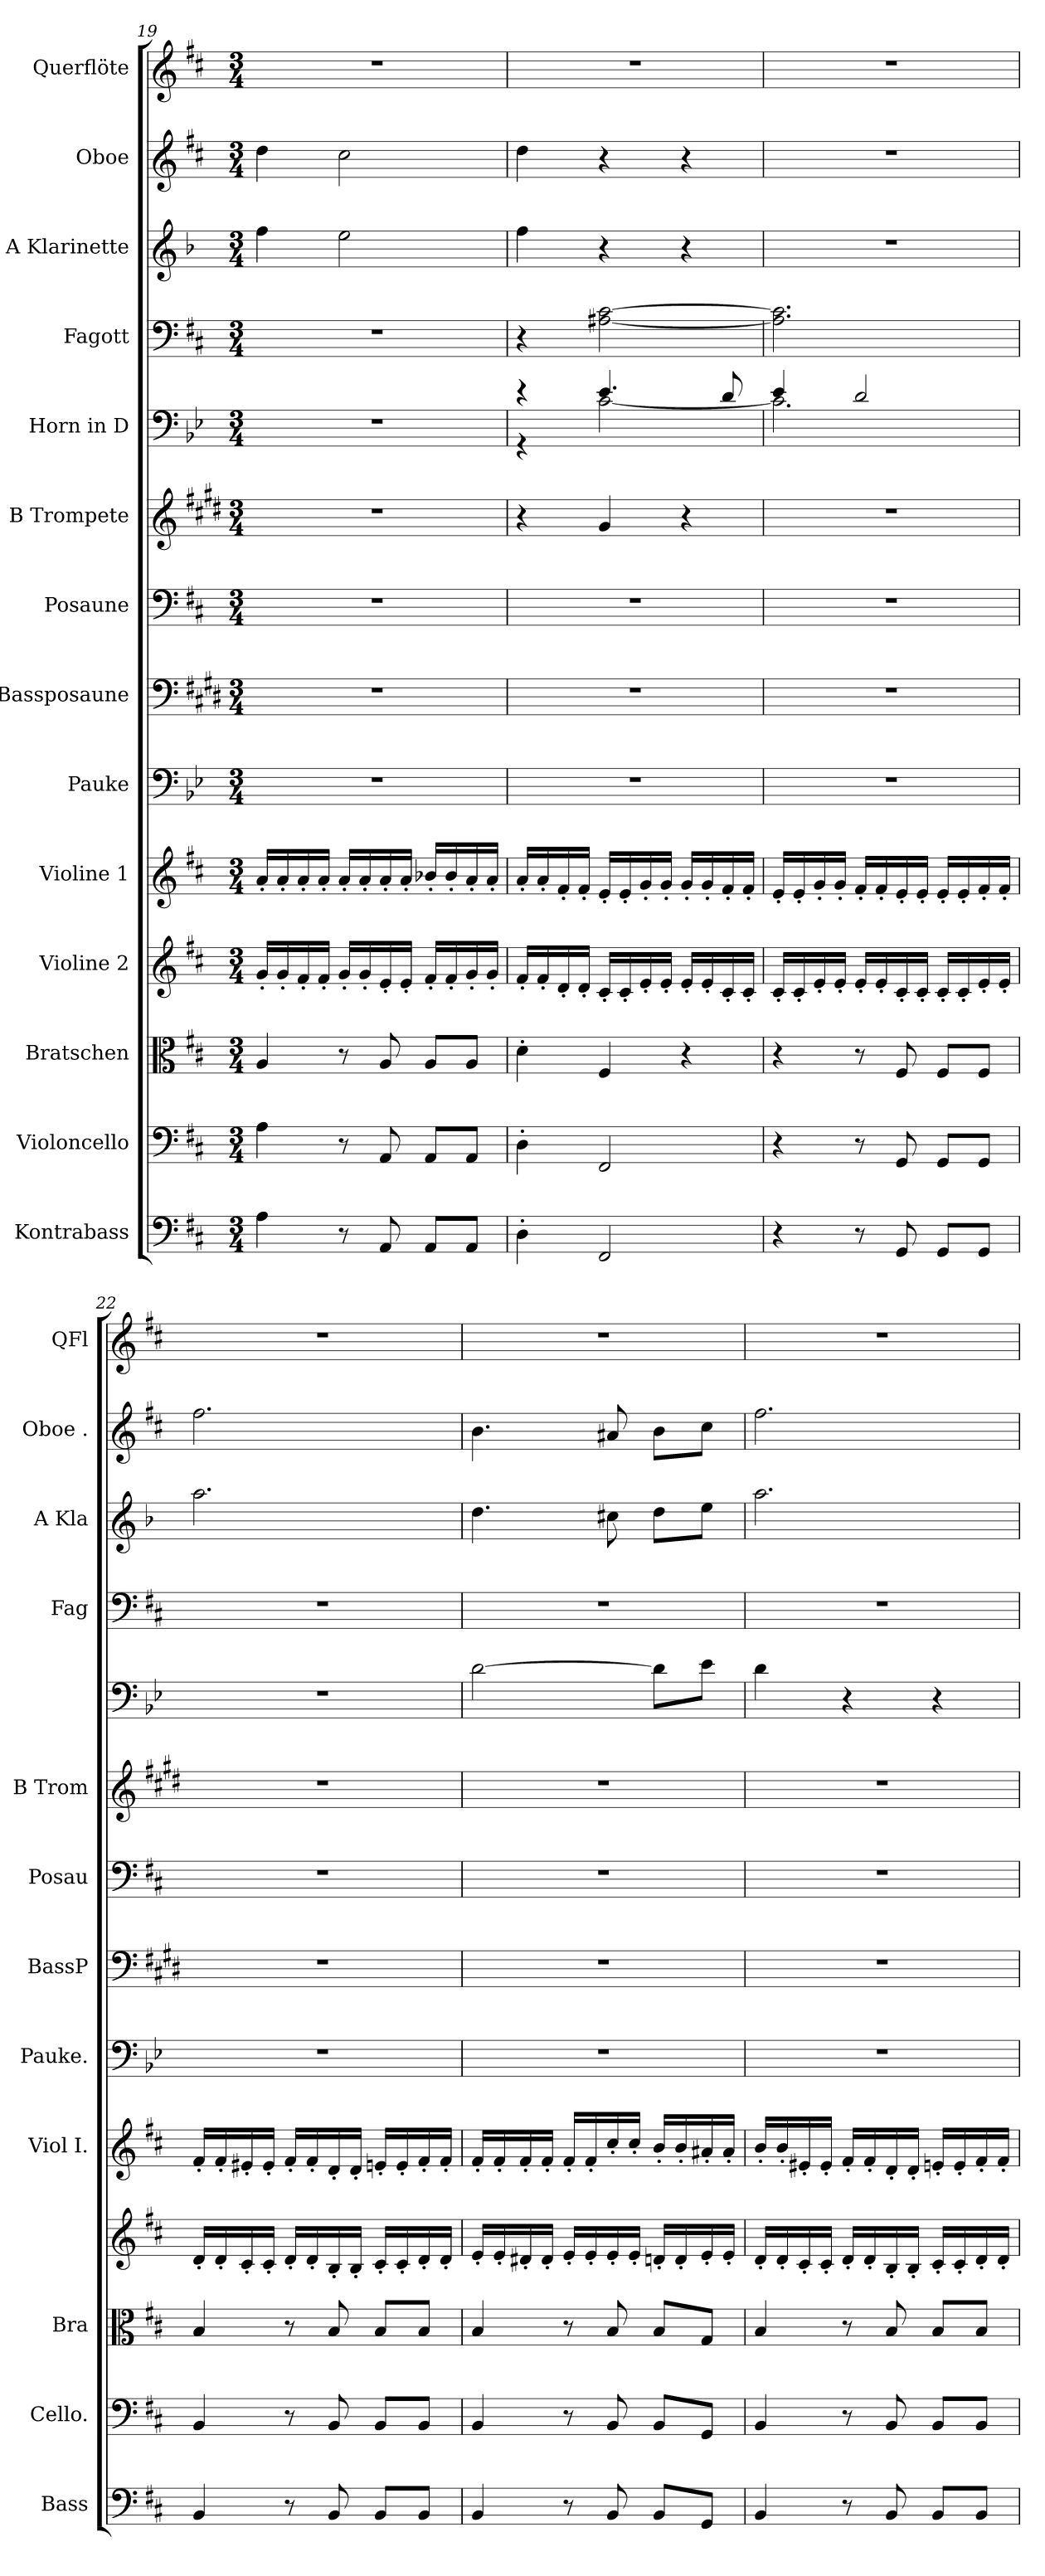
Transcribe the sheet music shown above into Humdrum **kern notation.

**kern	**kern	**kern	**kern	**kern	**kern	**kern	**kern	**kern	**kern	**kern	**kern	**kern	**kern
*part14	*part13	*part12	*part11	*part10	*part9	*part8	*part7	*part6	*part5	*part4	*part3	*part2	*part1
*staff14	*staff13	*staff12	*staff11	*staff10	*staff9	*staff8	*staff7	*staff6	*staff5	*staff4	*staff3	*staff2	*staff1
*I"Kontrabass	*I"Violoncello	*I"Bratschen	*I"Violine 2	*I"Violine 1	*I"Pauke	*I"Bassposaune	*I"Posaune	*I"B Trompete	*I"Horn in D	*I"Fagott	*I"A Klarinette	*I"Oboe	*I"Querflöte
*I'Bass	*I'Cello.	*I'Bra	*	*I'Viol I.	*I'Pauke.	*I'BassP	*I'Posau	*I'B Trom	*	*I'Fag	*I'A Kla	*I'Oboe .	*I'QFl
!!LO:PB:g=z
*clefF4	*clefF4	*clefC3	*clefG2	*clefG2	*clefF4	*clefF4	*clefF4	*clefG2	*clefF4	*clefF4	*clefG2	*clefG2	*clefG2
*ITrd7c12	*	*	*	*	*ITrd-2c-4	*ITrd1c2	*	*ITrd1c2	*ITrd-2c-4	*	*ITrd2c3	*	*
*k[f#c#]	*k[f#c#]	*k[f#c#]	*k[f#c#]	*k[f#c#]	*k[f#c#]	*k[f#c#]	*k[f#c#]	*k[f#c#]	*k[f#c#]	*k[f#c#]	*k[f#c#]	*k[f#c#]	*k[f#c#]
*M3/4	*M3/4	*M3/4	*M3/4	*M3/4	*M3/4	*M3/4	*M3/4	*M3/4	*M3/4	*M3/4	*M3/4	*M3/4	*M3/4
=19	=19	=19	=19	=19	=19	=19	=19	=19	=19	=19	=19	=19	=19
4AA\	4A\	4A/	16g'/LL	16a'/LL	2.r	2.r	2.r	2.r	2.r	2.r	4dd\	4dd\	2.r
.	.	.	16g'/	16a'/	.	.	.	.	.	.	.	.	.
.	.	.	16f#'/	16a'/	.	.	.	.	.	.	.	.	.
.	.	.	16f#'/JJ	16a'/JJ	.	.	.	.	.	.	.	.	.
8r	8r	8r	16g'/LL	16a'/LL	.	.	.	.	.	.	2cc#\	2cc#\	.
.	.	.	16g'/	16a'/	.	.	.	.	.	.	.	.	.
8AAA/	8AA/	8A/	16e'/	16a'/	.	.	.	.	.	.	.	.	.
.	.	.	16e'/JJ	16a'/JJ	.	.	.	.	.	.	.	.	.
8AAA/L	8AA/L	8A/L	16f#'/LL	16b-X'/LL	.	.	.	.	.	.	.	.	.
.	.	.	16f#'/	16b-'/	.	.	.	.	.	.	.	.	.
8AAA/J	8AA/J	8A/J	16g'/	16a'/	.	.	.	.	.	.	.	.	.
.	.	.	16g'/JJ	16a'/JJ	.	.	.	.	.	.	.	.	.
=20	=20	=20	=20	=20	=20	=20	=20	=20	=20	=20	=20	=20	=20
*	*	*	*	*	*	*	*	*	*^	*	*	*	*
4DD'\	4D'\	4d'\	16f#'/LL	16a'/LL	2.r	2.r	2.r	4r	4r	4r	4r	4dd\	4dd\	2.r
.	.	.	16f#'/	16a'/	.	.	.	.	.	.	.	.	.	.
.	.	.	16d'/	16f#'/	.	.	.	.	.	.	.	.	.	.
.	.	.	16d'/JJ	16f#'/JJ	.	.	.	.	.	.	.	.	.	.
2FFF#/	2FF#/	4F#/	16c#'/LL	16e'/LL	.	.	.	4f#/	4.g/	[2e\	[2A#X\ [2c#\	4r	4r	.
.	.	.	16c#'/	16e'/	.	.	.	.	.	.	.	.	.	.
.	.	.	16e'/	16g'/	.	.	.	.	.	.	.	.	.	.
.	.	.	16e'/JJ	16g'/JJ	.	.	.	.	.	.	.	.	.	.
.	.	4r	16e'/LL	16g'/LL	.	.	.	4r	.	.	.	4r	4r	.
.	.	.	16e'/	16g'/	.	.	.	.	.	.	.	.	.	.
.	.	.	16c#'/	16f#'/	.	.	.	.	8f#/	.	.	.	.	.
.	.	.	16c#'/JJ	16f#'/JJ	.	.	.	.	.	.	.	.	.	.
=21	=21	=21	=21	=21	=21	=21	=21	=21	=21	=21	=21	=21	=21	=21
4r	4r	4r	16c#'/LL	16e'/LL	2.r	2.r	2.r	2.r	4g/	2.e\]	2.A#\] 2.c#\]	2.r	2.r	2.r
.	.	.	16c#'/	16e'/	.	.	.	.	.	.	.	.	.	.
.	.	.	16e'/	16g'/	.	.	.	.	.	.	.	.	.	.
.	.	.	16e'/JJ	16g'/JJ	.	.	.	.	.	.	.	.	.	.
8r	8r	8r	16e'/LL	16f#'/LL	.	.	.	.	2f#/	.	.	.	.	.
.	.	.	16e'/	16f#'/	.	.	.	.	.	.	.	.	.	.
8GGG/	8GG/	8F#/	16c#'/	16e'/	.	.	.	.	.	.	.	.	.	.
.	.	.	16c#'/JJ	16e'/JJ	.	.	.	.	.	.	.	.	.	.
8GGG/L	8GG/L	8F#/L	16c#'/LL	16e'/LL	.	.	.	.	.	.	.	.	.	.
.	.	.	16c#'/	16e'/	.	.	.	.	.	.	.	.	.	.
8GGG/J	8GG/J	8F#/J	16e'/	16f#'/	.	.	.	.	.	.	.	.	.	.
.	.	.	16e'/JJ	16f#'/JJ	.	.	.	.	.	.	.	.	.	.
*	*	*	*	*	*	*	*	*	*v	*v	*	*	*	*
!!LO:PB:g=z
=22	=22	=22	=22	=22	=22	=22	=22	=22	=22	=22	=22	=22	=22
4BBB/	4BB/	4B/	16d'/LL	16f#'/LL	2.r	2.r	2.r	2.r	2.r	2.r	2.ff#\	2.ff#\	2.r
.	.	.	16d'/	16f#'/	.	.	.	.	.	.	.	.	.
.	.	.	16c#'/	16e#X'/	.	.	.	.	.	.	.	.	.
.	.	.	16c#'/JJ	16e#'/JJ	.	.	.	.	.	.	.	.	.
8r	8r	8r	16d'/LL	16f#'/LL	.	.	.	.	.	.	.	.	.
.	.	.	16d'/	16f#'/	.	.	.	.	.	.	.	.	.
8BBB/	8BB/	8B/	16B'/	16d'/	.	.	.	.	.	.	.	.	.
.	.	.	16B'/JJ	16d'/JJ	.	.	.	.	.	.	.	.	.
8BBB/L	8BB/L	8B/L	16c#'/LL	16en'/LL	.	.	.	.	.	.	.	.	.
.	.	.	16c#'/	16e'/	.	.	.	.	.	.	.	.	.
8BBB/J	8BB/J	8B/J	16d'/	16f#'/	.	.	.	.	.	.	.	.	.
.	.	.	16d'/JJ	16f#'/JJ	.	.	.	.	.	.	.	.	.
=23	=23	=23	=23	=23	=23	=23	=23	=23	=23	=23	=23	=23	=23
4BBB/	4BB/	4B/	16e'/LL	16f#'/LL	2.r	2.r	2.r	2.r	[2f#\	2.r	4.b\	4.b\	2.r
.	.	.	16e'/	16f#'/	.	.	.	.	.	.	.	.	.
.	.	.	16d#X'/	16f#'/	.	.	.	.	.	.	.	.	.
.	.	.	16d#'/JJ	16f#'/JJ	.	.	.	.	.	.	.	.	.
8r	8r	8r	16e'/LL	16f#'/LL	.	.	.	.	.	.	.	.	.
.	.	.	16e'/	16f#'/	.	.	.	.	.	.	.	.	.
8BBB/	8BB/	8B/	16e'/	16cc#'/	.	.	.	.	.	.	8a#X\	8a#X/	.
.	.	.	16e'/JJ	16cc#'/JJ	.	.	.	.	.	.	.	.	.
8BBB/L	8BB/L	8B/L	16dn'/LL	16b'/LL	.	.	.	.	8f#\L]	.	8b\L	8b\L	.
.	.	.	16d'/	16b'/	.	.	.	.	.	.	.	.	.
8GGG/J	8GG/J	8G/J	16e'/	16a#X'/	.	.	.	.	8g\J	.	8cc#\J	8cc#\J	.
.	.	.	16e'/JJ	16a#'/JJ	.	.	.	.	.	.	.	.	.
=24	=24	=24	=24	=24	=24	=24	=24	=24	=24	=24	=24	=24	=24
4BBB/	4BB/	4B/	16d'/LL	16b'/LL	2.r	2.r	2.r	2.r	4f#\	2.r	2.ff#\	2.ff#\	2.r
.	.	.	16d'/	16b'/	.	.	.	.	.	.	.	.	.
.	.	.	16c#'/	16e#X'/	.	.	.	.	.	.	.	.	.
.	.	.	16c#'/JJ	16e#'/JJ	.	.	.	.	.	.	.	.	.
8r	8r	8r	16d'/LL	16f#'/LL	.	.	.	.	4r	.	.	.	.
.	.	.	16d'/	16f#'/	.	.	.	.	.	.	.	.	.
8BBB/	8BB/	8B/	16B'/	16d'/	.	.	.	.	.	.	.	.	.
.	.	.	16B'/JJ	16d'/JJ	.	.	.	.	.	.	.	.	.
8BBB/L	8BB/L	8B/L	16c#'/LL	16en'/LL	.	.	.	.	4r	.	.	.	.
.	.	.	16c#'/	16e'/	.	.	.	.	.	.	.	.	.
8BBB/J	8BB/J	8B/J	16d'/	16f#'/	.	.	.	.	.	.	.	.	.
.	.	.	16d'/JJ	16f#'/JJ	.	.	.	.	.	.	.	.	.
=	=	=	=	=	=	=	=	=	=	=	=	=	=
*-	*-	*-	*-	*-	*-	*-	*-	*-	*-	*-	*-	*-	*-
